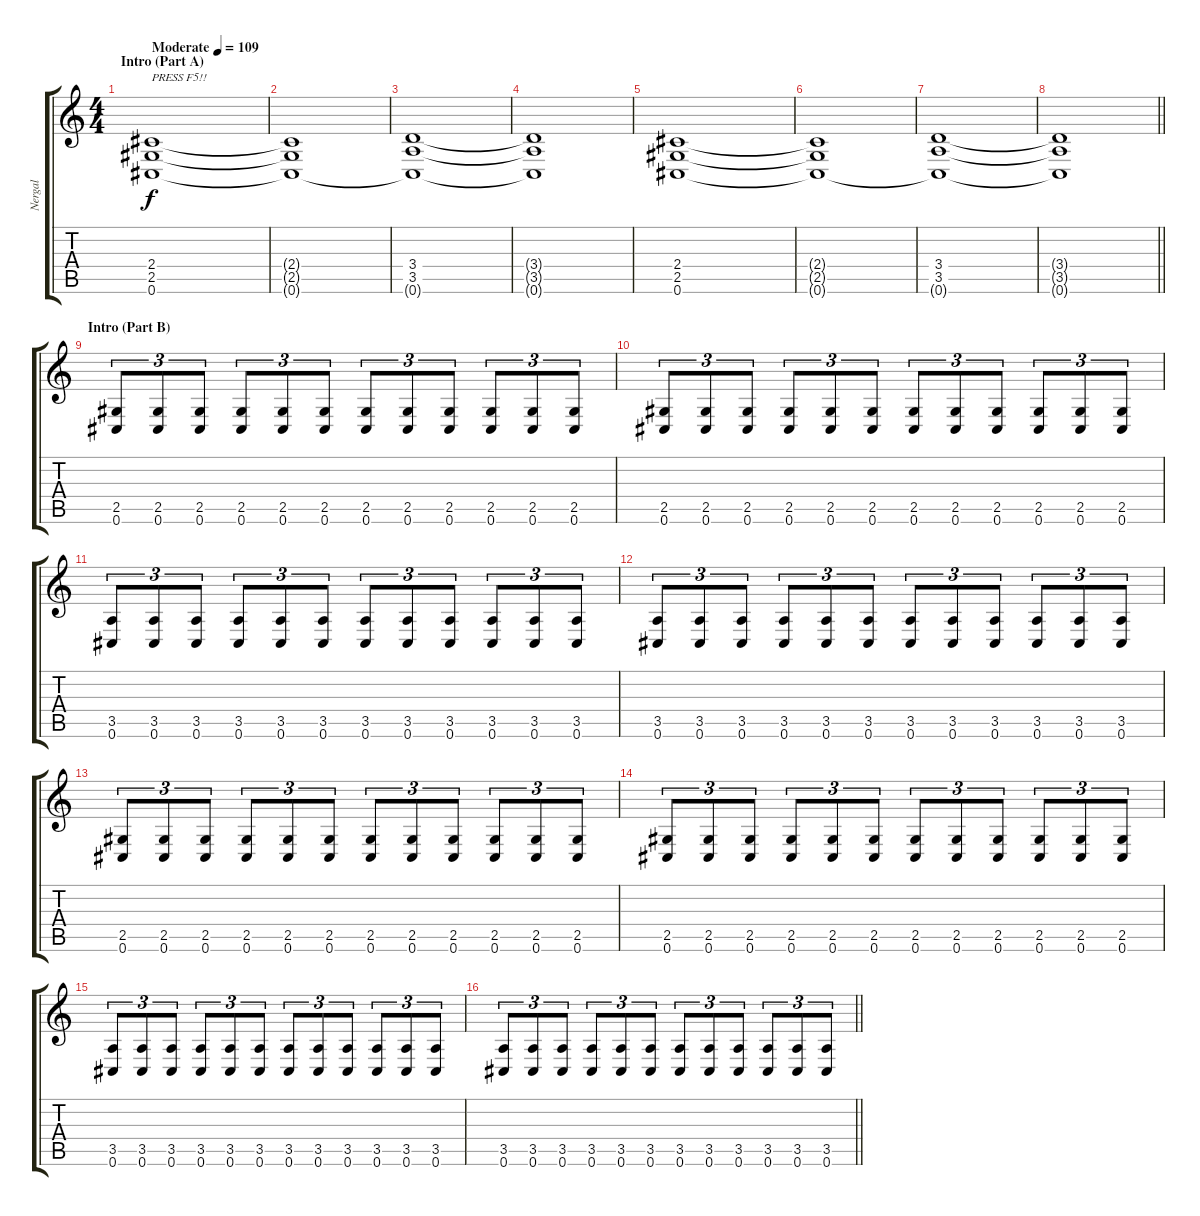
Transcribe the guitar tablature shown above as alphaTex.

\track ("Nergal " "Nergal ") {instrument distortionguitar}
\staff {score tabs}
\tuning (Db4 Ab3 E3 B2 Gb2 Db2) {hide}
\ts (4 4)
\section ("" "Intro (Part A)")
\tempo (109 "Moderate")
\clef g2
\ks c
(2.4 2.5 0.6).1{txt "PRESS F5!!" dy f instrument distortionguitar} |
(2.4{t} 2.5{t} 0.6{t}).1 |
(3.4 3.5 0.6{t}).1 |
(3.4{t} 3.5{t} 0.6{t}).1 |
(2.4 2.5 0.6).1 |
(2.4{t} 2.5{t} 0.6{t}).1 |
(3.4 3.5 0.6{t}).1 |
\barLineRight lightlight
(3.4{t} 3.5{t} 0.6{t}).1 |
\section ("" "Intro (Part B)")
(2.5 0.6).8{tu (3 2)} (2.5 0.6).8{tu (3 2)} (2.5 0.6).8{tu (3 2)} (2.5 0.6).8{tu (3 2)} (2.5 0.6).8{tu (3 2)} (2.5 0.6).8{tu (3 2)} (2.5 0.6).8{tu (3 2)} (2.5 0.6).8{tu (3 2)} (2.5 0.6).8{tu (3 2)} (2.5 0.6).8{tu (3 2)} (2.5 0.6).8{tu (3 2)} (2.5 0.6).8{tu (3 2)} |
(2.5 0.6).8{tu (3 2)} (2.5 0.6).8{tu (3 2)} (2.5 0.6).8{tu (3 2)} (2.5 0.6).8{tu (3 2)} (2.5 0.6).8{tu (3 2)} (2.5 0.6).8{tu (3 2)} (2.5 0.6).8{tu (3 2)} (2.5 0.6).8{tu (3 2)} (2.5 0.6).8{tu (3 2)} (2.5 0.6).8{tu (3 2)} (2.5 0.6).8{tu (3 2)} (2.5 0.6).8{tu (3 2)} |
(3.5 0.6).8{tu (3 2)} (3.5 0.6).8{tu (3 2)} (3.5 0.6).8{tu (3 2)} (3.5 0.6).8{tu (3 2)} (3.5 0.6).8{tu (3 2)} (3.5 0.6).8{tu (3 2)} (3.5 0.6).8{tu (3 2)} (3.5 0.6).8{tu (3 2)} (3.5 0.6).8{tu (3 2)} (3.5 0.6).8{tu (3 2)} (3.5 0.6).8{tu (3 2)} (3.5 0.6).8{tu (3 2)} |
(3.5 0.6).8{tu (3 2)} (3.5 0.6).8{tu (3 2)} (3.5 0.6).8{tu (3 2)} (3.5 0.6).8{tu (3 2)} (3.5 0.6).8{tu (3 2)} (3.5 0.6).8{tu (3 2)} (3.5 0.6).8{tu (3 2)} (3.5 0.6).8{tu (3 2)} (3.5 0.6).8{tu (3 2)} (3.5 0.6).8{tu (3 2)} (3.5 0.6).8{tu (3 2)} (3.5 0.6).8{tu (3 2)} |
(2.5 0.6).8{tu (3 2)} (2.5 0.6).8{tu (3 2)} (2.5 0.6).8{tu (3 2)} (2.5 0.6).8{tu (3 2)} (2.5 0.6).8{tu (3 2)} (2.5 0.6).8{tu (3 2)} (2.5 0.6).8{tu (3 2)} (2.5 0.6).8{tu (3 2)} (2.5 0.6).8{tu (3 2)} (2.5 0.6).8{tu (3 2)} (2.5 0.6).8{tu (3 2)} (2.5 0.6).8{tu (3 2)} |
(2.5 0.6).8{tu (3 2)} (2.5 0.6).8{tu (3 2)} (2.5 0.6).8{tu (3 2)} (2.5 0.6).8{tu (3 2)} (2.5 0.6).8{tu (3 2)} (2.5 0.6).8{tu (3 2)} (2.5 0.6).8{tu (3 2)} (2.5 0.6).8{tu (3 2)} (2.5 0.6).8{tu (3 2)} (2.5 0.6).8{tu (3 2)} (2.5 0.6).8{tu (3 2)} (2.5 0.6).8{tu (3 2)} |
(3.5 0.6).8{tu (3 2)} (3.5 0.6).8{tu (3 2)} (3.5 0.6).8{tu (3 2)} (3.5 0.6).8{tu (3 2)} (3.5 0.6).8{tu (3 2)} (3.5 0.6).8{tu (3 2)} (3.5 0.6).8{tu (3 2)} (3.5 0.6).8{tu (3 2)} (3.5 0.6).8{tu (3 2)} (3.5 0.6).8{tu (3 2)} (3.5 0.6).8{tu (3 2)} (3.5 0.6).8{tu (3 2)} |
\barLineRight lightlight
(3.5 0.6).8{tu (3 2)} (3.5 0.6).8{tu (3 2)} (3.5 0.6).8{tu (3 2)} (3.5 0.6).8{tu (3 2)} (3.5 0.6).8{tu (3 2)} (3.5 0.6).8{tu (3 2)} (3.5 0.6).8{tu (3 2)} (3.5 0.6).8{tu (3 2)} (3.5 0.6).8{tu (3 2)} (3.5 0.6).8{tu (3 2)} (3.5 0.6).8{tu (3 2)} (3.5 0.6).8{tu (3 2)}
